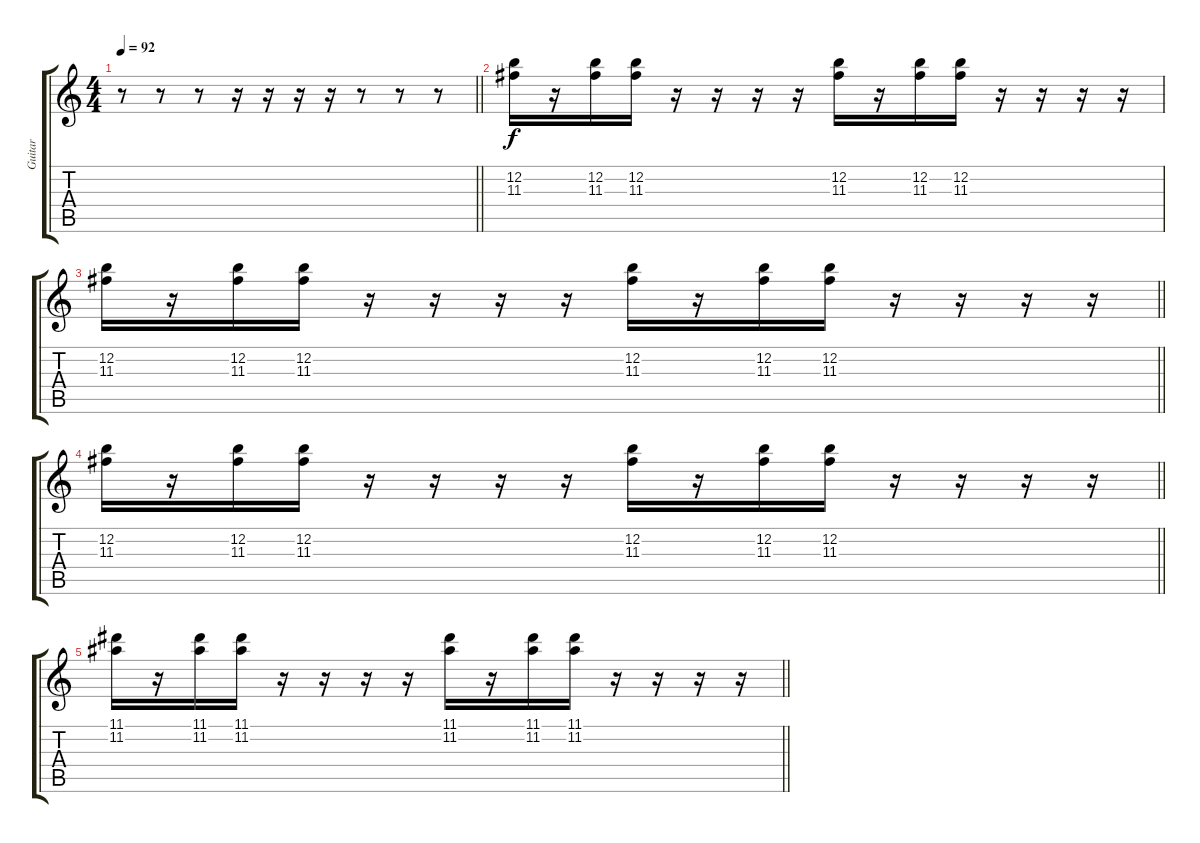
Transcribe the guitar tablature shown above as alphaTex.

\track ("Guitar" "Guitar") {instrument electricguitarclean}
\staff {score tabs}
\tuning (E4 B3 G3 D3 A2 E2) {hide}
\ts (4 4)
\tempo 92
\clef g2
\barLineRight lightlight
\ks c
r.8{dy f} r.8 r.8 r.16 r.16 r.16 r.16 r.8 r.8 r.8 |
(12.2 11.3).16 r.16 (12.2 11.3).16 (12.2 11.3).16 r.16 r.16 r.16 r.16 (12.2 11.3).16 r.16 (12.2 11.3).16 (12.2 11.3).16 r.16 r.16 r.16 r.16 |
\barLineRight lightlight
(12.2 11.3).16 r.16 (12.2 11.3).16 (12.2 11.3).16 r.16 r.16 r.16 r.16 (12.2 11.3).16 r.16 (12.2 11.3).16 (12.2 11.3).16 r.16 r.16 r.16 r.16 |
\barLineRight lightlight
(12.2 11.3).16 r.16 (12.2 11.3).16 (12.2 11.3).16 r.16 r.16 r.16 r.16 (12.2 11.3).16 r.16 (12.2 11.3).16 (12.2 11.3).16 r.16 r.16 r.16 r.16 |
\barLineRight lightlight
(11.1 11.2).16 r.16 (11.1 11.2).16 (11.1 11.2).16 r.16 r.16 r.16 r.16 (11.1 11.2).16 r.16 (11.1 11.2).16 (11.1 11.2).16 r.16 r.16 r.16 r.16
